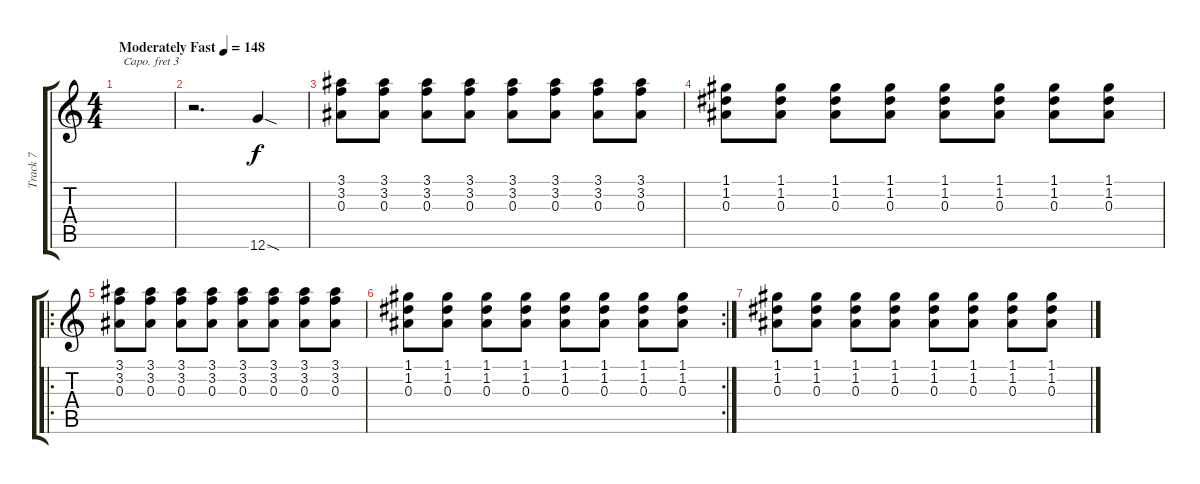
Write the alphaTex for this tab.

\track ("Track 7" "Track 7") {instrument distortionguitar}
\staff {score tabs}
\capo 3
\tuning (E4 B3 G3 D3 A2 E2) {hide}
\ts (4 4)
\tempo (148 "Moderately Fast")
\clef g2
\ks c
|
r.2{d} 12.6{sod}.4 |
(3.1 3.2 0.3).8 (3.1 3.2 0.3).8 (3.1 3.2 0.3).8 (3.1 3.2 0.3).8 (3.1 3.2 0.3).8 (3.1 3.2 0.3).8 (3.1 3.2 0.3).8 (3.1 3.2 0.3).8 |
(1.1 1.2 0.3).8 (1.1 1.2 0.3).8 (1.1 1.2 0.3).8 (1.1 1.2 0.3).8 (1.1 1.2 0.3).8 (1.1 1.2 0.3).8 (1.1 1.2 0.3).8 (1.1 1.2 0.3).8 |
\ro
(3.1 3.2 0.3).8 (3.1 3.2 0.3).8 (3.1 3.2 0.3).8 (3.1 3.2 0.3).8 (3.1 3.2 0.3).8 (3.1 3.2 0.3).8 (3.1 3.2 0.3).8 (3.1 3.2 0.3).8 |
\rc 2
(1.1 1.2 0.3).8 (1.1 1.2 0.3).8 (1.1 1.2 0.3).8 (1.1 1.2 0.3).8 (1.1 1.2 0.3).8 (1.1 1.2 0.3).8 (1.1 1.2 0.3).8 (1.1 1.2 0.3).8 |
(1.1 1.2 0.3).8 (1.1 1.2 0.3).8 (1.1 1.2 0.3).8 (1.1 1.2 0.3).8 (1.1 1.2 0.3).8 (1.1 1.2 0.3).8 (1.1 1.2 0.3).8 (1.1 1.2 0.3).8
